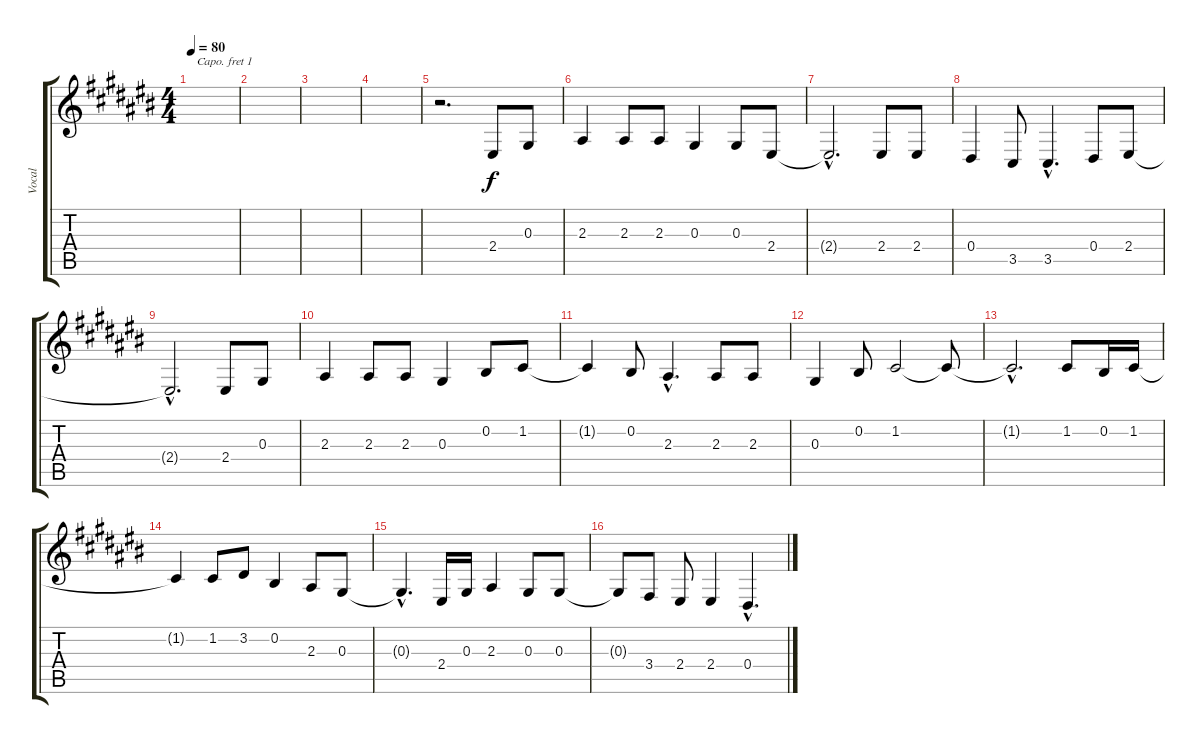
\track ("Vocal" "Vocal") {instrument cello}
\staff {score tabs}
\capo 1
\tuning (E4 B3 G3 D3 A2 E2) {hide}
\ts (4 4)
\tempo 80
\clef g2
\ks c#
|
|
|
|
r.2{d} 2.4.8 0.3.8 |
2.3.4 2.3.8 2.3.8 0.3.4 0.3.8 2.4.8 |
2.4{hac t}.2{d} 2.4.8 2.4.8 |
0.4.4 3.5.8 3.5{hac}.4{d} 0.4.8 2.4.8 |
2.4{hac t}.2{d} 2.4.8 0.3.8 |
2.3.4 2.3.8 2.3.8 0.3.4 0.2.8 1.2.8 |
1.2{t}.4 0.2.8 2.3{hac}.4{d} 2.3.8 2.3.8 |
0.3.4 0.2.8 1.2.2 1.2{t}.8 |
1.2{hac t}.2{d} 1.2.8 0.2.16 1.2.16 |
1.2{t}.4 1.2.8 3.2.8 0.2.4 2.3.8 0.3.8 |
0.3{hac t}.4{d} 2.4.16 0.3.16 2.3.4 0.3.8 0.3.8 |
0.3{t}.8 3.4.8 2.4.8 2.4.4 0.4{hac}.4{d}
